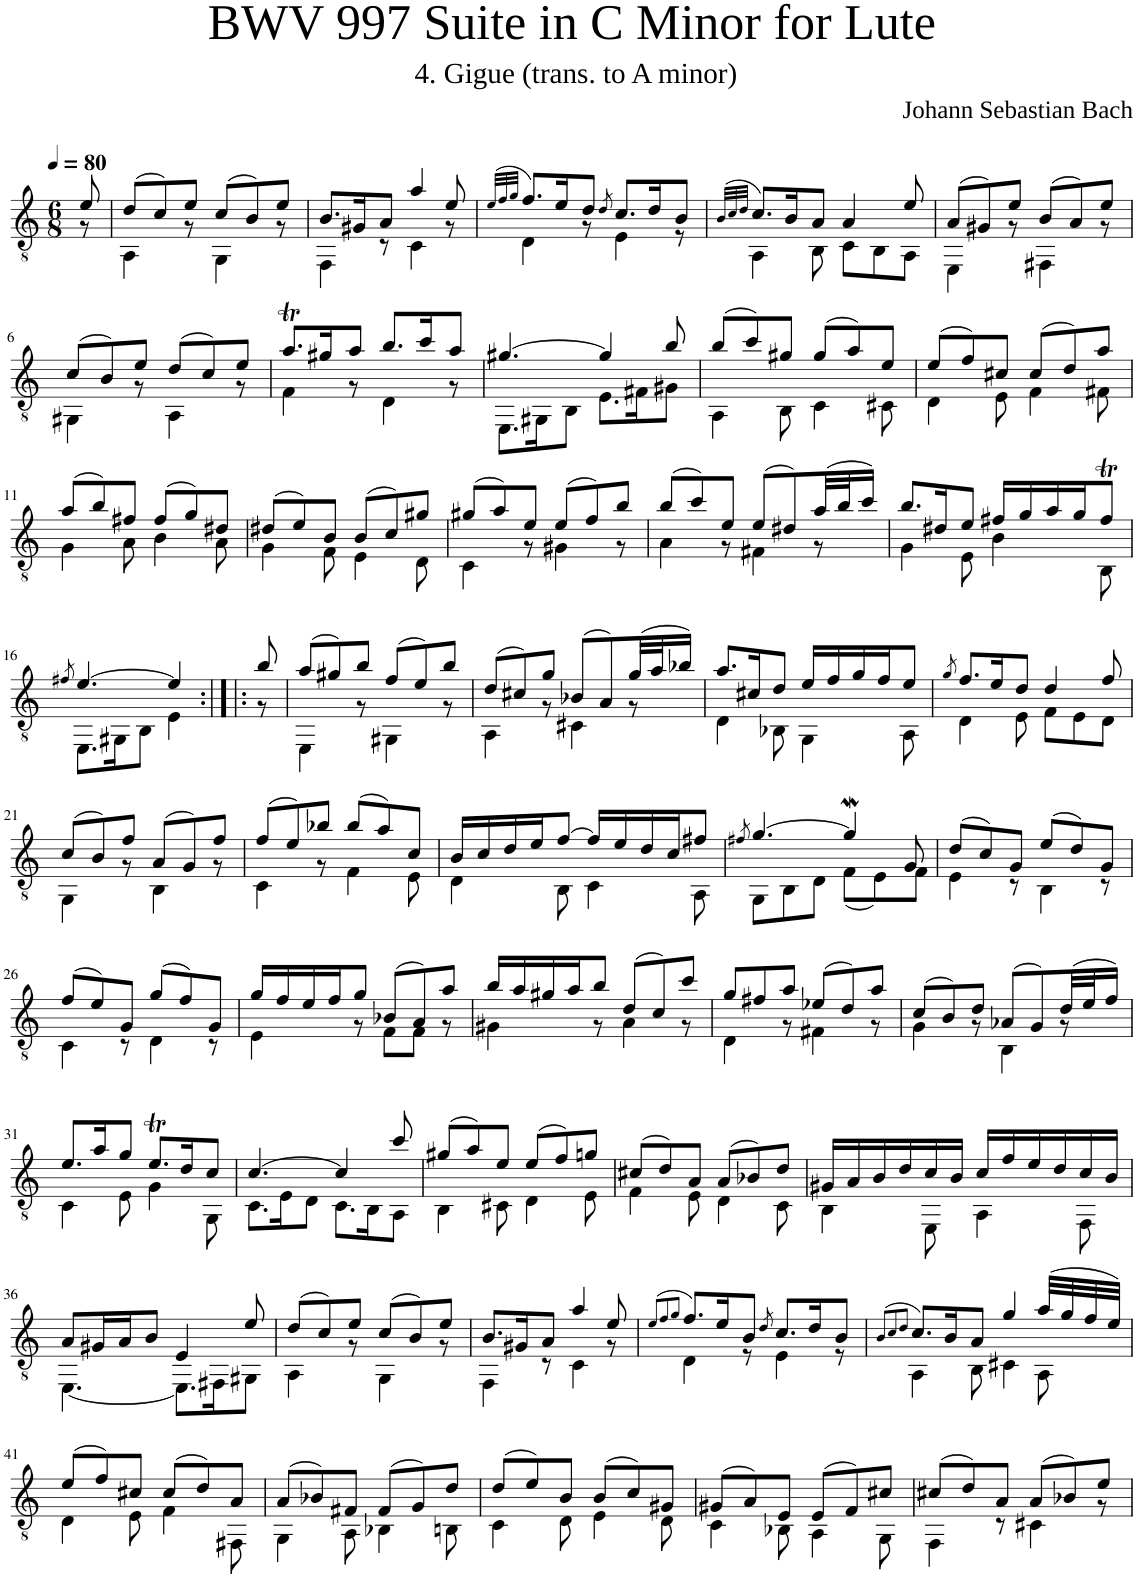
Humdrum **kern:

**kern
*part1
*staff1
*I"Classical Guitar
*clefGv2
*k[]
*M6/8
*MM80
=
*^
8e/	8r
=1	=1
(8d/L	4AA\
8c/)	.
8e/J	8r
(8c/L	4GG\
8B/)	.
8e/J	8r
=2	=2
8.B/L	4FF\
16G#X/K	.
8A/J	8r
4a/	4C\
8e/	8r
=3	=3
(>32qe/LLL	.
32qf/	.
32qg/JJJ	.
8.f/L)	4D\
16e/K	.
8d/J	8r
8qd/	.
8.c/L	4E\
16d/K	.
8B/J	8r
=4	=4
(>32qB/LLL	.
32qc/	.
32qd/JJJ	.
8.c/L)	4AA\
16B/K	.
8A/J	8BB\
4A/	8C\L
.	8BB\
8e/	8AA\J
=5	=5
(8A/L	4EE\
8G#X/)	.
8e/J	8r
(8B/L	4FF#X\
8A/)	.
8e/J	8r
!!LO:LB:g=z	!!
=6	=6
(8c/L	4GG#X\
8B/)	.
8e/J	8r
(8d/L	4AA\
8c/)	.
8e/J	8r
=7	=7
8.aT/L	4F\
16g#X/K	.
8a/J	8r
8.b/L	4D\
16cc/K	.
8a/J	8r
=8	=8
[4.g#X/	8.EE\L
.	16GG#X\K
.	8BB\J
4g#/]	8.E\L
.	16F#X\K
8b/	8G#X\J
=9	=9
(8b/L	4AA\
8cc/)	.
8g#X/J	8BB\
(8g#/L	4C\
8a/)	.
8e/J	8C#X\
=10	=10
(8e/L	4D\
8f/)	.
8c#X/J	8E\
(8c#/L	4F\
8d/)	.
8a/J	8F#X\
!!LO:LB:g=z	!!
=11	=11
(8a/L	4G\
8b/)	.
8f#X/J	8A\
(8f#/L	4B\
8g/)	.
8d#X/J	8A\
=12	=12
(8d#X/L	4G\
8e/)	.
8B/J	8F\
(8B/L	4E\
8c/)	.
8g#X/J	8D\
=13	=13
(8g#X/L	4C\
8a/)	.
8e/J	8r
(8e/L	4G#X\
8f/)	.
8b/J	8r
=14	=14
(8b/L	4A\
8cc/)	.
8e/J	8r
(8e/L	4F#X\
8d#X/)	.
(32a/LL	8r
32b/J	.
16cc/JJ)	.
=15	=15
8.b/L	4G\
16d#X/K	.
8e/J	8E\
16f#X/LL	4B\
16g/	.
16a/	.
16g/J	.
8f#t/J	8BB\
!!LO:LB:g=z	!!
=16	=16
8qf#X/	.
[4.e/	8.EE\L
.	16GG#X\K
.	8BB\J
4e/]	4E\
=16X1:|!|:	=16X1:|!|:
8b/	8r
=17	=17
(8a/L	4EE\
8g#X/)	.
8b/J	8r
(8f/L	4GG#X\
8e/)	.
8b/J	8r
=18	=18
(8d/L	4AA\
8c#X/)	.
8g/J	8r
(8B-X/L	4C#X\
8A/)	.
(32g/LL	8r
32a/J	.
16b-X/JJ)	.
=19	=19
8.a/L	4D\
16c#X/K	.
8d/J	8BB-X\
16e/LL	4GG\
16f/	.
16g/	.
16f/J	.
8e/J	8AA\
=20	=20
8qg/	.
8.f/L	4D\
16e/K	.
8d/J	8E\
4d/	8F\L
.	8E\
8f/	8D\J
!!LO:LB:g=z	!!
=21	=21
(8c/L	4GG\
8B/)	.
8f/J	8r
(8A/L	4BB\
8G/)	.
8f/J	8r
=22	=22
(8f/L	4C\
8e/)	.
8b-X/J	8r
(8b-/L	4F\
8a/)	.
8c/J	8E\
=23	=23
16B/LL	4D\
16c/	.
16d/	.
16e/J	.
[8f/J	8BB\
16f/LL]	4C\
16e/	.
16d/	.
16c/J	.
8f#X/J	8AA\
=24	=24
8qf#X/	.
[4.g/	8GG\L
.	8BB\
.	8D\J
4gW/]	(8F\L
.	8E\)
8G/	8F\J
=25	=25
(8d/L	4E\
8c/)	.
8G/J	8r
(8e/L	4BB\
8d/)	.
8G/J	8r
!!LO:LB:g=z	!!
=26	=26
(8f/L	4C\
8e/)	.
8G/J	8r
(8g/L	4D\
8f/)	.
8G/J	8r
=27	=27
16g/LL	4E\
16f/	.
16e/	.
16f/J	.
8g/J	8r
(8B-X/L	8F\L
8A/)	8F\J
8a/J	8r
=28	=28
16b/LL	4G#X\
16a/	.
16g#X/	.
16a/J	.
8b/J	8r
(8d/L	4A\
8c/)	.
8cc/J	8r
=29	=29
8g/L	4D\
8f#X/	.
8a/J	8r
(8e-X/L	4F#X\
8d/)	.
8a/J	8r
=30	=30
(8c/L	4G\
8B/)	.
8d/J	8r
(8A-X/L	4BB\
8G/)	.
(32d/LL	8r
32e/J	.
16f/JJ)	.
!!LO:LB:g=z	!!
=31	=31
8.e/L	4C\
16a/K	.
8g/J	8E\
8.et/L	4G\
16d/K	.
8c/J	8GG\
=32	=32
[4.c/	8.C\L
.	16E\K
.	8D\J
4c/]	8.C\L
.	16BB\K
8cc/	8AA\J
=33	=33
(8g#X/L	4BB\
8a/)	.
8e/J	8C#X\
(8e/L	4D\
8f/)	.
8gn/J	8E\
=34	=34
(8c#X/L	4F\
8d/)	.
8A/J	8E\
(8A/L	4D\
8B-X/)	.
8d/J	8C\
=35	=35
16G#X/LL	4BB\
16A/	.
16B/	.
16d/	.
16c/	8EE\
16B/JJ	.
16c/LL	4AA\
16f/	.
16e/	.
16d/	.
16c/	8FF\
16B/JJ	.
!!LO:LB:g=z	!!
=36	=36
8A/L	[4.EE\
16G#X/L	.
16A/J	.
8B/J	.
4E/	8.EE\L]
.	16FF#X\K
8e/	8GG#X\J
=37	=37
(8d/L	4AA\
8c/)	.
8e/J	8r
(8c/L	4GG\
8B/)	.
8e/J	8r
=38	=38
8.B/L	4FF\
16G#X/K	.
8A/J	8r
4a/	4C\
8e/	8r
=39	=39
(>8qe/L	.
8qf/	.
8qg/J	.
8.f/L)	4D\
16e/K	.
8B/J	8r
8qd/	.
8.c/L	4E\
16d/K	.
8B/J	8r
=40	=40
(>8qB/L	.
8qc/	.
8qd/J	.
8.c/L)	4AA\
16B/K	.
8A/J	8BB\
4g/	4C#X\
(32a/LLL	8AA\
32g/	.
32f/	.
32e/JJJ)	.
!!LO:LB:g=z	!!
=41	=41
(8e/L	4D\
8f/)	.
8c#X/J	8E\
(8c#/L	4F\
8d/)	.
8A/J	8FF#X\
=42	=42
(8A/L	4GG\
8B-X/)	.
8F#X/J	8AA\
(8F#/L	4BB-X\
8G/)	.
8d/J	8BBn\
=43	=43
(8d/L	4C\
8e/)	.
8B/J	8D\
(8B/L	4E\
8c/)	.
8G#X/J	8D\
=44	=44
(8G#X/L	4C\
8A/)	.
8E/J	8BB-X\
(8E/L	4AA\
8F/)	.
8c#X/J	8GG\
=45	=45
(8c#X/L	4FF\
8d/)	.
8A/J	8r
(8A/L	4C#X\
8B-X/)	.
8e/J	8r
*v	*v
=
*-
